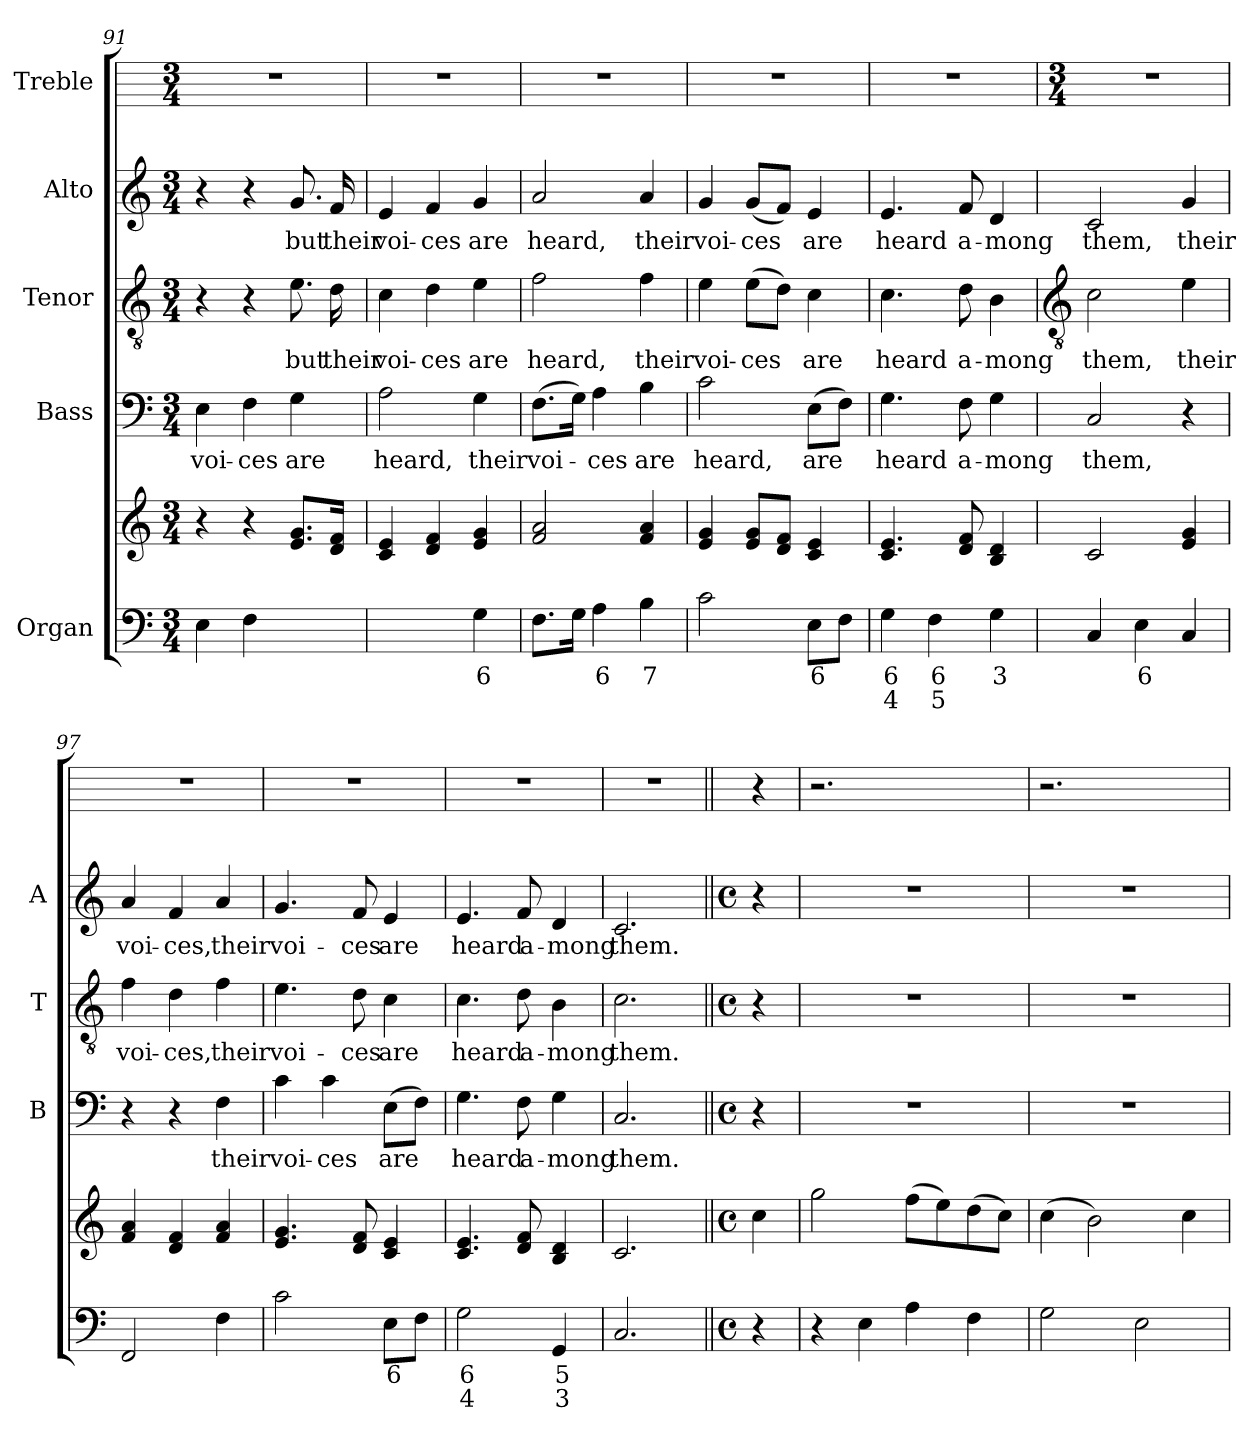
**kern	**text	**text	**kern	**kern	**text	**kern	**text	**kern	**text	**kern
*part5	*part5	*part5	*part5	*part4	*part4	*part3	*part3	*part2	*part2	*part1
*staff6	*staff6	*staff6	*staff5	*staff4	*staff4	*staff3	*staff3	*staff2	*staff2	*staff1
*I"Organ	*	*	*	*I"Bass	*	*I"Tenor	*	*I"Alto	*	*I"Treble
*	*	*	*	*I'B	*	*I'T	*	*I'A	*	*
*clefF4	*	*	*clefG2	*clefF4	*	*clefGv2	*	*clefG2	*	*
*k[]	*	*	*k[]	*k[]	*	*k[]	*	*k[]	*	*
*C:	*	*	*C:	*C:	*	*C:	*	*C:	*	*
*M3/4	*	*	*M3/4	*M3/4	*	*M3/4	*	*M3/4	*	*M3/4
=91	=91	=91	=91	=91	=91	=91	=91	=91	=91	=91
!	!	!	!	!	!LO:LY:b	!	!	!	!	!
4E	.	.	4r	4E	voi-	4r	.	4r	.	2.r
!	!	!	!	!	!LO:LY:b	!	!	!	!	!
4F	.	.	4r	4F	-ces	4r	.	4r	.	.
!	!LO:LY:b	!LO:LY:b	!	!	!LO:LY:b	!	!LO:LY:b	!	!LO:LY:b	!
[8.Gyy	8	6	8.e 8.gL	4G	are	8.e	but	8.g	but	.
!	!LO:LY:b	!LO:LY:b	!	!	!	!	!LO:LY:b	!	!LO:LY:b	!
16Gyy]	7	5	16d 16fJ	.	.	16d	their	16f	their	.
=92	=92	=92	=92	=92	=92	=92	=92	=92	=92	=92
!	!LO:LY:b	!LO:LY:b	!	!	!LO:LY:b	!	!LO:LY:b	!	!LO:LY:b	!
[4Ayy	5	3	4c 4e	2A	heard,	4c	voi-	4e	voi-	2.r
!	!LO:LY:b	!LO:LY:b	!	!	!	!	!LO:LY:b	!	!LO:LY:b	!
4Ayy]	6	4	4d 4f	.	.	4d	-ces	4f	-ces	.
!	!LO:LY:b	!	!	!	!LO:LY:b	!	!LO:LY:b	!	!LO:LY:b	!
4G	6	.	4e 4g	4G	their	4e	are	4g	are	.
=93	=93	=93	=93	=93	=93	=93	=93	=93	=93	=93
!	!	!	!	!	!LO:LY:b	!	!LO:LY:b	!	!LO:LY:b	!
8.FL	.	.	2f 2a	(>8.FL	voi-	2f	heard,	2a	heard,	2.r
16GJ	.	.	.	16GJ)	.	.	.	.	.	.
!	!LO:LY:b	!	!	!	!LO:LY:b	!	!	!	!	!
4A	6	.	.	4A	ces	.	.	.	.	.
!	!LO:LY:b	!	!	!	!LO:LY:b	!	!LO:LY:b	!	!LO:LY:b	!
4B	7	.	4f 4a	4B	are	4f	their	4a	their	.
=94	=94	=94	=94	=94	=94	=94	=94	=94	=94	=94
!	!	!	!	!	!LO:LY:b	!	!LO:LY:b	!	!LO:LY:b	!
2c	.	.	4e 4g	2c	heard,	4e	voi-	4g	voi-	2.r
!	!	!	!	!	!	!	!LO:LY:b	!	!LO:LY:b	!
.	.	.	8e 8gL	.	.	(>8eL	-ces	(<8gL	-ces	.
.	.	.	8d 8fJ	.	.	8dJ)	.	8fJ)	.	.
!	!LO:LY:b	!	!	!	!LO:LY:b	!	!LO:LY:b	!	!LO:LY:b	!
8EL	6	.	4c 4e	(>8EL	are	4c	are	4e	are	.
8FJ	.	.	.	8FJ)	.	.	.	.	.	.
=95	=95	=95	=95	=95	=95	=95	=95	=95	=95	=95
!	!LO:LY:b	!LO:LY:b	!	!	!LO:LY:b	!	!LO:LY:b	!	!LO:LY:b	!
4G	6	4	4.c 4.e	4.G	heard	4.c	heard	4.e	heard	2.r
!	!LO:LY:b	!LO:LY:b	!	!	!	!	!	!	!	!
4F	6	5	.	.	.	.	.	.	.	.
!	!	!	!	!	!LO:LY:b	!	!LO:LY:b	!	!LO:LY:b	!
.	.	.	8d 8f	8F	a-	8d	a-	8f	a-	.
!	!LO:LY:b	!	!	!	!LO:LY:b	!	!LO:LY:b	!	!LO:LY:b	!
4G	3	.	4B 4d	4G	-mong	4B	-mong	4d	-mong	.
!!LO:LB:g=z
=96	=96	=96	=96	=96	=96	=96	=96	=96	=96	=96
*	*	*	*	*	*	*clefGv2	*	*	*	*
*	*	*	*	*	*	*	*	*	*	*M3/4
!	!	!	!	!	!LO:LY:b	!	!LO:LY:b	!	!LO:LY:b	!
4C	.	.	2c	2C	them,	2c	them,	2c	them,	2.r
!	!LO:LY:b	!	!	!	!	!	!	!	!	!
4E	6	.	.	.	.	.	.	.	.	.
!	!	!	!	!	!	!	!LO:LY:b	!	!LO:LY:b	!
4C	.	.	4e 4g	4r	.	4e	their	4g	their	.
=97	=97	=97	=97	=97	=97	=97	=97	=97	=97	=97
!	!	!	!	!	!	!	!LO:LY:b	!	!LO:LY:b	!
2FF	.	.	4f 4a	4r	.	4f	voi-	4a	voi-	2.r
!	!	!	!	!	!	!	!LO:LY:b	!	!LO:LY:b	!
.	.	.	4d 4f	4r	.	4d	-ces,	4f	-ces,	.
!	!	!	!	!	!LO:LY:b	!	!LO:LY:b	!	!LO:LY:b	!
4F	.	.	4f 4a	4F	their	4f	their	4a	their	.
=98	=98	=98	=98	=98	=98	=98	=98	=98	=98	=98
!	!	!	!	!	!LO:LY:b	!	!LO:LY:b	!	!LO:LY:b	!
2c	.	.	4.e 4.g	4c	voi-	4.e	voi-	4.g	voi-	2.r
!	!	!	!	!	!LO:LY:b	!	!	!	!	!
.	.	.	.	4c	-ces	.	.	.	.	.
!	!	!	!	!	!	!	!LO:LY:b	!	!LO:LY:b	!
.	.	.	8d 8f	.	.	8d	-ces	8f	-ces	.
!	!LO:LY:b	!	!	!	!LO:LY:b	!	!LO:LY:b	!	!LO:LY:b	!
8EL	6	.	4c 4e	(>8EL	are	4c	are	4e	are	.
8FJ	.	.	.	8FJ)	.	.	.	.	.	.
=99	=99	=99	=99	=99	=99	=99	=99	=99	=99	=99
!	!LO:LY:b	!LO:LY:b	!	!	!LO:LY:b	!	!LO:LY:b	!	!LO:LY:b	!
2G	6	4	4.c 4.e	4.G	heard	4.c	heard	4.e	heard	2.r
!	!	!	!	!	!LO:LY:b	!	!LO:LY:b	!	!LO:LY:b	!
.	.	.	8d 8f	8F	a-	8d	a-	8f	a-	.
!	!LO:LY:b	!LO:LY:b	!	!	!LO:LY:b	!	!LO:LY:b	!	!LO:LY:b	!
4GG	5	3	4B 4d	4G	-mong	4B	-mong	4d	-mong	.
=100	=100	=100	=100	=100	=100	=100	=100	=100	=100	=100
!	!	!	!	!	!LO:LY:b	!	!LO:LY:b	!	!LO:LY:b	!
2.C	.	.	2.c	2.C	them.	2.c	them.	2.c	them.	2.r
=101||	=101||	=101||	=101||	=101||	=101||	=101||	=101||	=101||	=101||	=101||
*M4/4	*	*	*M4/4	*M4/4	*	*M4/4	*	*M4/4	*	*
*met(c)	*	*	*met(c)	*met(c)	*	*met(c)	*	*met(c)	*	*
4r	.	.	4cc	4r	.	4r	.	4r	.	4r
=102	=102	=102	=102	=102	=102	=102	=102	=102	=102	=102
4r	.	.	2gg	1r	.	1r	.	1r	.	2.r
4E	.	.	.	.	.	.	.	.	.	.
4A	.	.	(>8ffL	.	.	.	.	.	.	.
.	.	.	8ee)	.	.	.	.	.	.	.
4F	.	.	(>8dd	.	.	.	.	.	.	4ryy
.	.	.	8ccJ)	.	.	.	.	.	.	.
=103	=103	=103	=103	=103	=103	=103	=103	=103	=103	=103
2G	.	.	(>4cc	1r	.	1r	.	1r	.	2.r
.	.	.	2b)	.	.	.	.	.	.	.
2E	.	.	.	.	.	.	.	.	.	.
.	.	.	4cc	.	.	.	.	.	.	4ryy
=	=	=	=	=	=	=	=	=	=	=
*-	*-	*-	*-	*-	*-	*-	*-	*-	*-	*-
